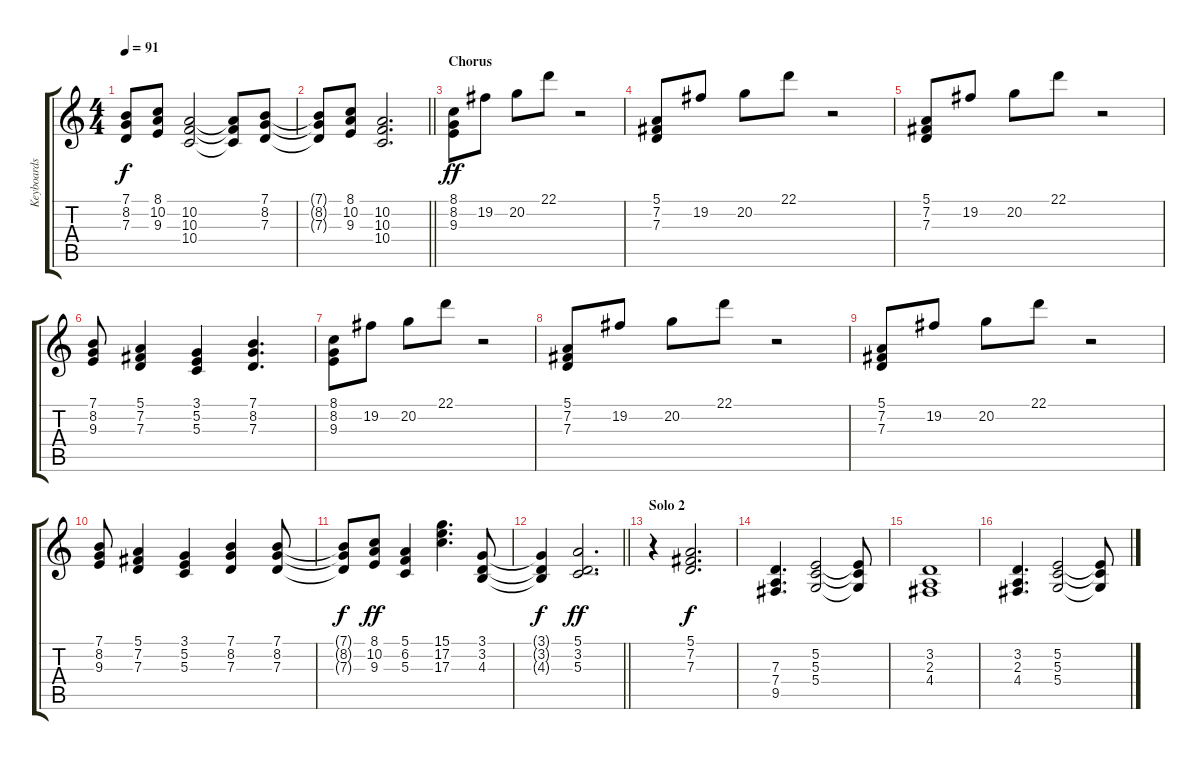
\track ("Keyboards" "Keyboards") {instrument stringensemble1}
\staff {score tabs}
\tuning (E4 B3 G3 D3 A2 E2) {hide}
\ts (4 4)
\tempo 91
\clef g2
\ks c
(7.1{t} 8.2{t} 7.3{t}).8{dy f} (8.1 10.2 9.3).8 (10.2 10.3 10.4).2 (10.2{t} 10.3{t} 10.4{t}).8 (7.1 8.2 7.3).8 |
\barLineRight lightlight
(7.1{t} 8.2{t} 7.3{t}).8 (8.1 10.2 9.3).8 (10.2 10.3 10.4).2{d} |
\section ("" "Chorus")
(8.1 8.2 9.3).8{dy ff instrument stringensemble1} 19.2.8{instrument pad1newage} 20.2.8 22.1.8 r.2 |
(5.1 7.2 7.3).8{instrument stringensemble1} 19.2.8{instrument pad1newage} 20.2.8 22.1.8 r.2 |
(5.1 7.2 7.3).8{instrument stringensemble1} 19.2.8{instrument pad1newage} 20.2.8 22.1.8 r.2 |
(7.1 8.2 9.3).8{instrument stringensemble1} (5.1 7.2 7.3).4 (3.1 5.2 5.3).4 (7.1 8.2 7.3).4{d} |
(8.1 8.2 9.3).8{instrument stringensemble1} 19.2.8{instrument pad1newage} 20.2.8 22.1.8 r.2 |
(5.1 7.2 7.3).8{instrument stringensemble1} 19.2.8{instrument pad1newage} 20.2.8 22.1.8 r.2 |
(5.1 7.2 7.3).8{instrument stringensemble1} 19.2.8{instrument pad1newage} 20.2.8 22.1.8 r.2 |
(7.1 8.2 9.3).8{instrument stringensemble1} (5.1 7.2 7.3).4 (3.1 5.2 5.3).4 (7.1 8.2 7.3).4 (7.1 8.2 7.3).8 |
(7.1{t} 8.2{t} 7.3{t}).8{dy f} (8.1 10.2 9.3).8{dy ff} (5.1 6.2 5.3).4 (15.1 17.2 17.3).4{d} (3.1 3.2 4.3).8 |
\barLineRight lightlight
(3.1{t} 3.2{t} 4.3{t}).4{dy f} (5.1 3.2 5.3).2{d dy ff} |
\section ("" "Solo 2")
r.4{instrument electricgrandpiano} (5.1 7.2 7.3).2{d dy f} |
(7.3 7.4 9.5).4{d} (5.2 5.3 5.4).2 (5.2{t} 5.3{t} 5.4{t}).8 |
(3.2 2.3 4.4).1 |
(3.2 2.3 4.4).4{d} (5.2 5.3 5.4).2 (5.2{t} 5.3{t} 5.4{t}).8
